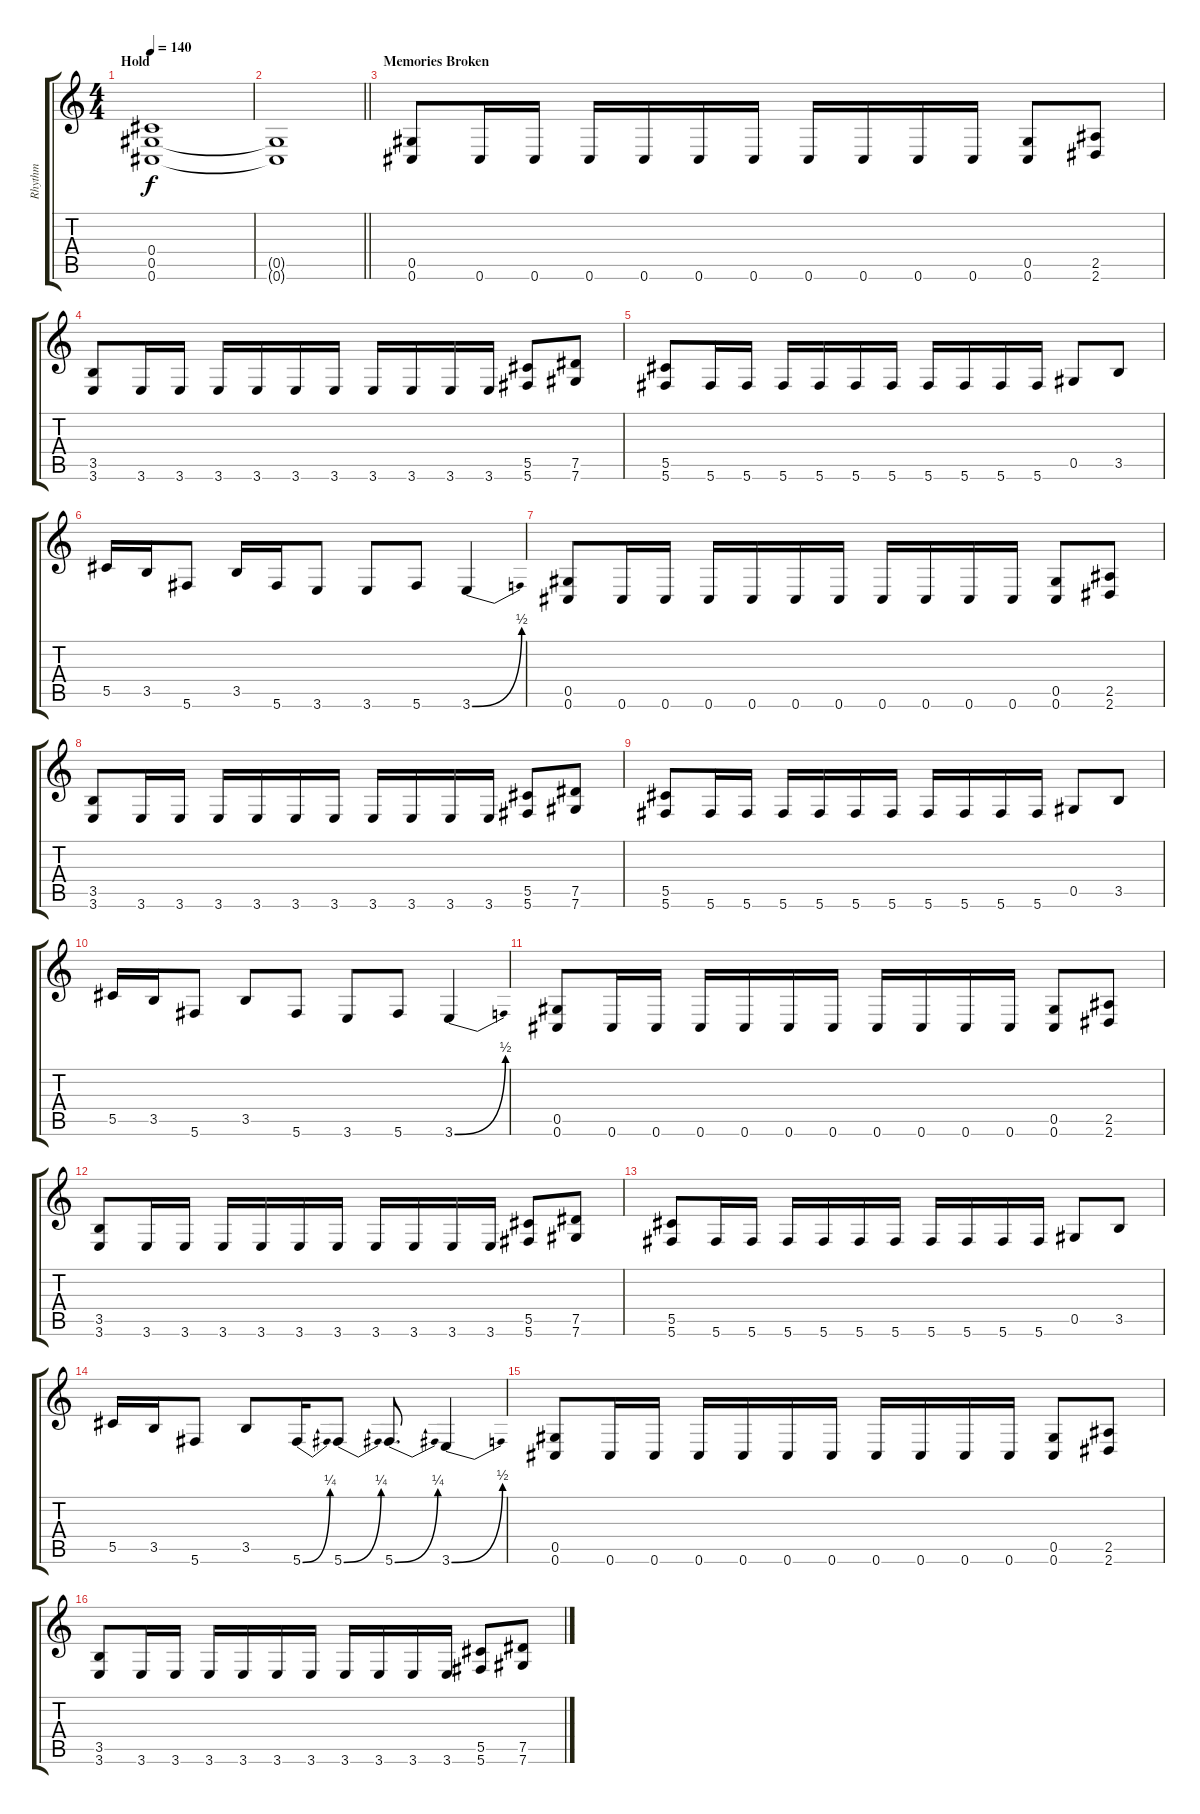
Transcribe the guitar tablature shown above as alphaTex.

\track ("Rhythm" "Rhythm") {instrument overdrivenguitar}
\staff {score tabs}
\tuning (Eb4 Bb3 Gb3 Db3 Ab2 Db2) {hide}
\ts (4 4)
\section ("" "Hold")
\tempo 140
\clef g2
\ks c
(0.4 0.5 0.6).1{dy f} |
\barLineRight lightlight
(0.5{t} 0.6{t}).1 |
\section ("" "Memories Broken")
(0.5 0.6).8 0.6.16 0.6.16 0.6.16 0.6.16 0.6.16 0.6.16 0.6.16 0.6.16 0.6.16 0.6.16 (0.5 0.6).8 (2.5 2.6).8 |
(3.5 3.6).8 3.6.16 3.6.16 3.6.16 3.6.16 3.6.16 3.6.16 3.6.16 3.6.16 3.6.16 3.6.16 (5.5 5.6).8 (7.5 7.6).8 |
(5.5 5.6).8 5.6.16 5.6.16 5.6.16 5.6.16 5.6.16 5.6.16 5.6.16 5.6.16 5.6.16 5.6.16 0.5.8 3.5.8 |
5.5.16 3.5.16 5.6.8 3.5.16 5.6.16 3.6.8 3.6.8 5.6.8 3.6{be (bend 0 0 60 2)}.4 |
(0.5 0.6).8 0.6.16 0.6.16 0.6.16 0.6.16 0.6.16 0.6.16 0.6.16 0.6.16 0.6.16 0.6.16 (0.5 0.6).8 (2.5 2.6).8 |
(3.5 3.6).8 3.6.16 3.6.16 3.6.16 3.6.16 3.6.16 3.6.16 3.6.16 3.6.16 3.6.16 3.6.16 (5.5 5.6).8 (7.5 7.6).8 |
(5.5 5.6).8 5.6.16 5.6.16 5.6.16 5.6.16 5.6.16 5.6.16 5.6.16 5.6.16 5.6.16 5.6.16 0.5.8 3.5.8 |
5.5.16 3.5.16 5.6.8 3.5.8 5.6.8 3.6.8 5.6.8 3.6{be (bend 0 0 60 2)}.4 |
(0.5 0.6).8 0.6.16 0.6.16 0.6.16 0.6.16 0.6.16 0.6.16 0.6.16 0.6.16 0.6.16 0.6.16 (0.5 0.6).8 (2.5 2.6).8 |
(3.5 3.6).8 3.6.16 3.6.16 3.6.16 3.6.16 3.6.16 3.6.16 3.6.16 3.6.16 3.6.16 3.6.16 (5.5 5.6).8 (7.5 7.6).8 |
(5.5 5.6).8 5.6.16 5.6.16 5.6.16 5.6.16 5.6.16 5.6.16 5.6.16 5.6.16 5.6.16 5.6.16 0.5.8 3.5.8 |
5.5.16 3.5.16 5.6.8 3.5.8 5.6{be (bend 0 0 60 1)}.16 5.6{be (bend 0 0 60 1)}.8 5.6{be (bend 0 0 60 1)}.8{d} 3.6{be (bend 0 0 60 2)}.4 |
(0.5 0.6).8 0.6.16 0.6.16 0.6.16 0.6.16 0.6.16 0.6.16 0.6.16 0.6.16 0.6.16 0.6.16 (0.5 0.6).8 (2.5 2.6).8 |
(3.5 3.6).8 3.6.16 3.6.16 3.6.16 3.6.16 3.6.16 3.6.16 3.6.16 3.6.16 3.6.16 3.6.16 (5.5 5.6).8 (7.5 7.6).8
